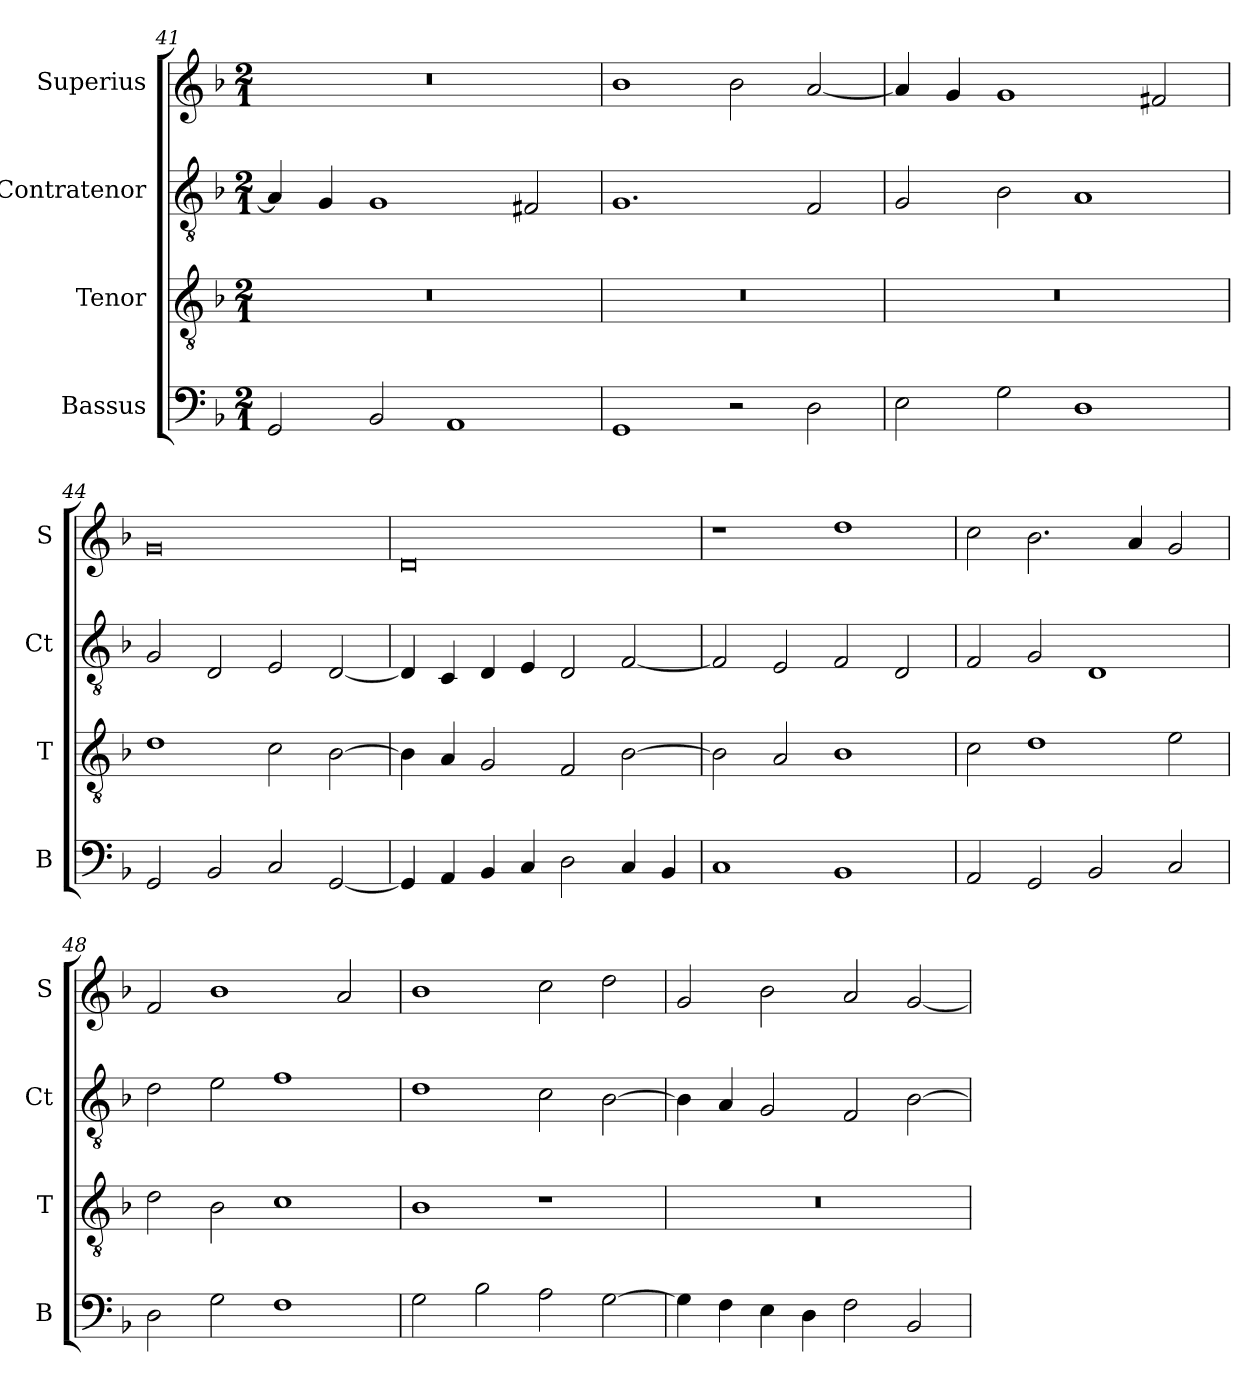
**kern	**kern	**kern	**kern
*part4	*part3	*part2	*part1
*staff4	*staff3	*staff2	*staff1
*I"Bassus	*I"Tenor	*I"Contratenor	*I"Superius
*I'B	*I'T	*I'Ct	*I'S
*clefF4	*clefGv2	*clefGv2	*clefG2
*k[b-]	*k[b-]	*k[b-]	*k[b-]
*M2/1	*M2/1	*M2/1	*M2/1
=41	=41	=41	=41
2GG/	0r	4A/]	0r
.	.	4G/	.
2BB-/	.	1G	.
1AA	.	.	.
.	.	2F#X/	.
=42	=42	=42	=42
1GG	0r	1.G	1b-
2r	.	.	2b-\
2D\	.	2F/	[2a/
=43	=43	=43	=43
2E\	0r	2G/	4a/]
.	.	.	4g/
2G\	.	2B-\	1g
1D	.	1A	.
.	.	.	2f#X/
=44	=44	=44	=44
2GG/	1d	2G/	0g
2BB-/	.	2D/	.
2C/	2c\	2E/	.
[2GG/	[2B-\	[2D/	.
=45	=45	=45	=45
4GG/]	4B-\]	4D/]	0d
4AA/	4A/	4C/	.
4BB-/	2G/	4D/	.
4C/	.	4E/	.
2D\	2F/	2D/	.
4C/	[2B-\	[2F/	.
4BB-/	.	.	.
=46	=46	=46	=46
1C	2B-\]	2F/]	1r
.	2A/	2E/	.
1BB-	1B-	2F/	1dd
.	.	2D/	.
=47	=47	=47	=47
2AA/	2c\	2F/	2cc\
2GG/	1d	2G/	2.b-\
2BB-/	.	1D	.
.	.	.	4a/
2C/	2e\	.	2g/
=48	=48	=48	=48
2D\	2d\	2d\	2f/
2G\	2B-\	2e\	1b-
1F	1c	1f	.
.	.	.	2a/
=49	=49	=49	=49
2G\	1B-	1d	1b-
2B-\	.	.	.
2A\	1r	2c\	2cc\
[2G\	.	[2B-\	2dd\
=50	=50	=50	=50
4G\]	0r	4B-\]	2g/
4F\	.	4A/	.
4E\	.	2G/	2b-\
4D\	.	.	.
2F\	.	2F/	2a/
2BB-/	.	[2B-\	[2g/
=	=	=	=
*-	*-	*-	*-
